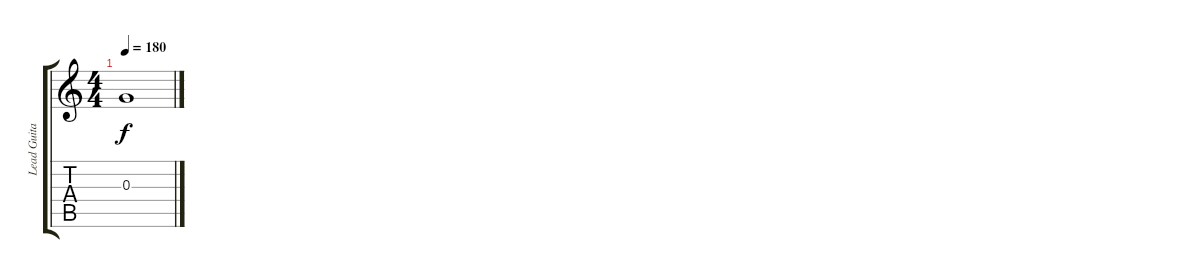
\track ("Lead Guitar" "Lead Guita") {instrument distortionguitar}
\staff {score tabs}
\tuning (E4 B3 G3 D3 A2 E2) {hide}
\ts (4 4)
\tempo 180
\clef g2
\ks c
0.3{t}.1{dy f}
